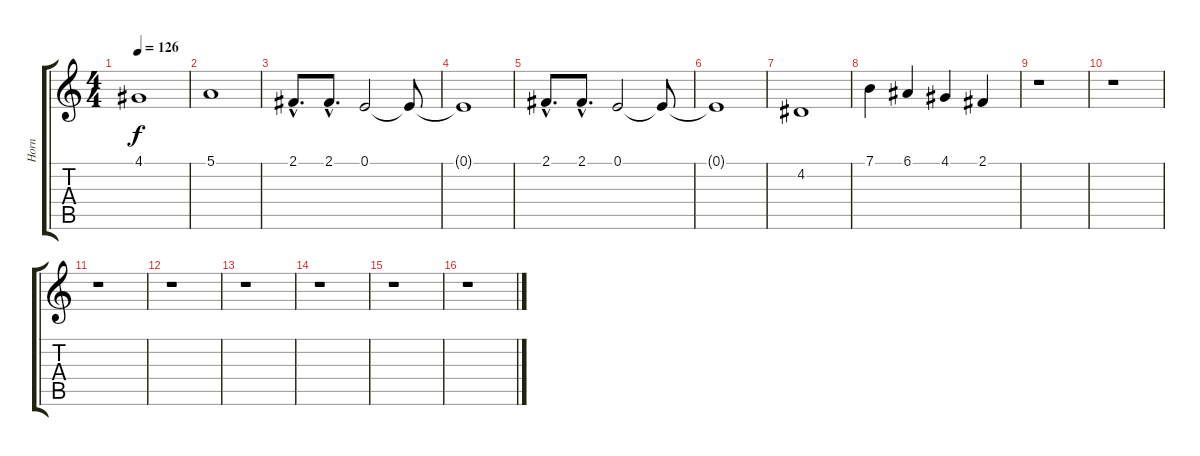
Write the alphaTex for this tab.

\track ("Horn" "Horn") {instrument englishhorn}
\staff {score tabs}
\tuning (E4 B3 G3 D3 A2 E2) {hide}
\ts (4 4)
\tempo 126
\clef g2
\ks c
4.1.1{dy f} |
5.1.1 |
2.1{hac}.8{d} 2.1{hac}.8{d} 0.1.2 0.1{t}.8 |
0.1{t}.1 |
2.1{hac}.8{d} 2.1{hac}.8{d} 0.1.2 0.1{t}.8 |
0.1{t}.1 |
4.2.1 |
7.1.4 6.1.4 4.1.4 2.1.4 |
r.1 |
r.1 |
r.1 |
r.1 |
r.1 |
r.1 |
r.1 |
r.1
